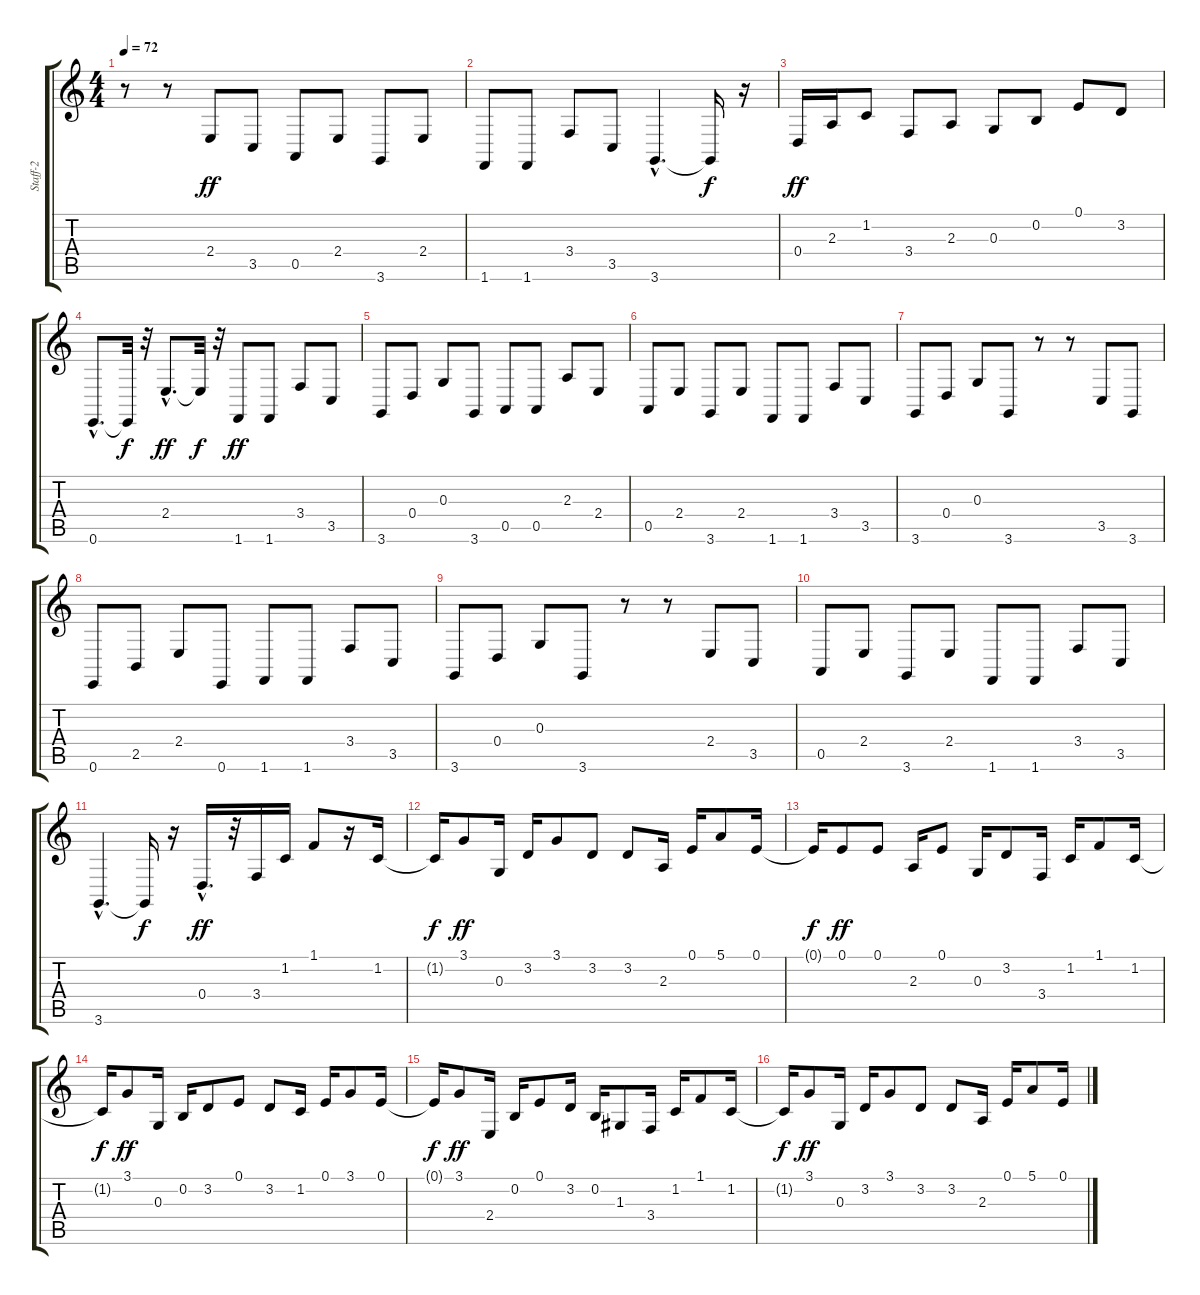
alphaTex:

\track ("Staff-2" "Staff-2") {instrument acousticgrandpiano}
\staff {score tabs}
\tuning (E4 B3 G3 D3 A2 E2) {hide}
\ts (4 4)
\tempo 72
\clef g2
\ks c
r.8{dy ff} r.8 2.4.8 3.5.8 0.5.8 2.4.8 3.6.8 2.4.8 |
1.6.8 1.6.8 3.4.8 3.5.8 3.6{hac}.4{d} 3.6{t}.16{dy f} r.16 |
0.4.16{dy ff} 2.3.16 1.2.8 3.4.8 2.3.8 0.3.8 0.2.8 0.1.8 3.2.8 |
0.6{hac}.8{d} 0.6{t}.32{dy f} r.32 2.4{hac}.8{d dy ff} 2.4{t}.32{dy f} r.32 1.6.8{dy ff} 1.6.8 3.4.8 3.5.8 |
3.6.8 0.4.8 0.3.8 3.6.8 0.5.8 0.5.8 2.3.8 2.4.8 |
0.5.8 2.4.8 3.6.8 2.4.8 1.6.8 1.6.8 3.4.8 3.5.8 |
3.6.8 0.4.8 0.3.8 3.6.8 r.8 r.8 3.5.8 3.6.8 |
0.6.8 2.5.8 2.4.8 0.6.8 1.6.8 1.6.8 3.4.8 3.5.8 |
3.6.8 0.4.8 0.3.8 3.6.8 r.8 r.8 2.4.8 3.5.8 |
0.5.8 2.4.8 3.6.8 2.4.8 1.6.8 1.6.8 3.4.8 3.5.8 |
3.6{hac}.4{d} 3.6{t}.16{dy f} r.16 0.4{hac}.16{d dy ff} r.32 3.4.16 1.2.16 1.1.8 r.16 1.2.16 |
1.2{t}.16{dy f} 3.1.8{dy ff} 0.3.16 3.2.16 3.1.8 3.2.8 3.2.8 2.3.16 0.1.16 5.1.8 0.1.16 |
0.1{t}.16{dy f} 0.1.8{dy ff} 0.1.8 2.3.16 0.1.8 0.3.16 3.2.8 3.4.16 1.2.16 1.1.8 1.2.16 |
1.2{t}.16{dy f} 3.1.8{dy ff} 0.3.16 0.2.16 3.2.8 0.1.8 3.2.8 1.2.16 0.1.16 3.1.8 0.1.16 |
0.1{t}.16{dy f} 3.1.8{dy ff} 2.4.16 0.2.16 0.1.8 3.2.16 0.2.16 1.3.8 3.4.16 1.2.16 1.1.8 1.2.16 |
1.2{t}.16{dy f} 3.1.8{dy ff} 0.3.16 3.2.16 3.1.8 3.2.8 3.2.8 2.3.16 0.1.16 5.1.8 0.1.16
